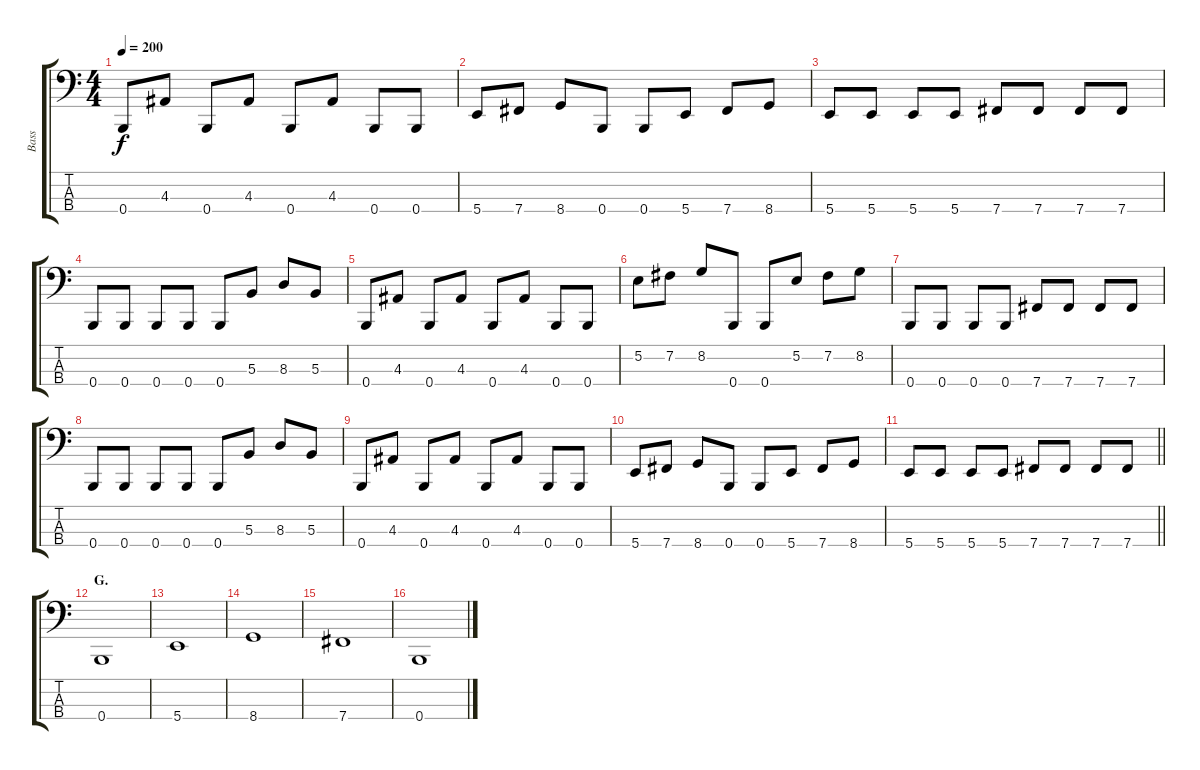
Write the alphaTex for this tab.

\track ("Bass" "Bass") {instrument electricbasspick}
\staff {score tabs}
\tuning (E2 B1 Gb1 B0) {hide}
\ts (4 4)
\tempo 200
\clef f4
\ks c
0.4.8{dy f} 4.3.8 0.4.8 4.3.8 0.4.8 4.3.8 0.4.8 0.4.8 |
5.4.8 7.4.8 8.4.8 0.4.8 0.4.8 5.4.8 7.4.8 8.4.8 |
5.4.8 5.4.8 5.4.8 5.4.8 7.4.8 7.4.8 7.4.8 7.4.8 |
0.4.8 0.4.8 0.4.8 0.4.8 0.4.8 5.3.8 8.3.8 5.3.8 |
0.4.8 4.3.8 0.4.8 4.3.8 0.4.8 4.3.8 0.4.8 0.4.8 |
5.2.8 7.2.8 8.2.8 0.4.8 0.4.8 5.2.8 7.2.8 8.2.8 |
0.4.8 0.4.8 0.4.8 0.4.8 7.4.8 7.4.8 7.4.8 7.4.8 |
0.4.8 0.4.8 0.4.8 0.4.8 0.4.8 5.3.8 8.3.8 5.3.8 |
0.4.8 4.3.8 0.4.8 4.3.8 0.4.8 4.3.8 0.4.8 0.4.8 |
5.4.8 7.4.8 8.4.8 0.4.8 0.4.8 5.4.8 7.4.8 8.4.8 |
\barLineRight lightlight
5.4.8 5.4.8 5.4.8 5.4.8 7.4.8 7.4.8 7.4.8 7.4.8 |
\section ("" "G.")
0.4.1 |
5.4.1 |
8.4.1 |
7.4.1 |
0.4.1
